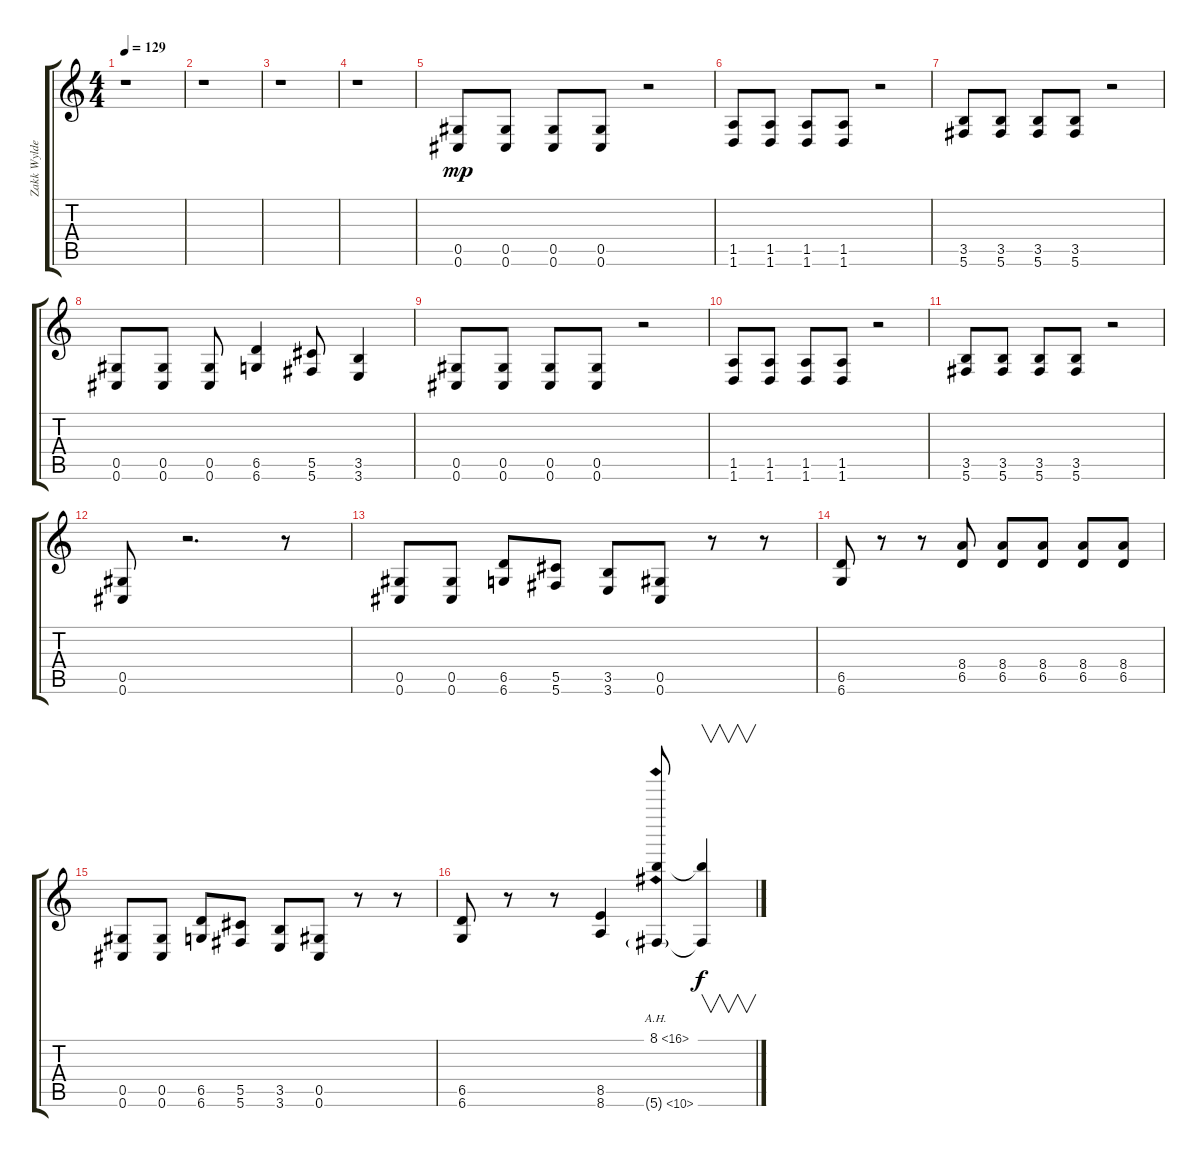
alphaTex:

\track ("Zakk Wylde" "Zakk Wylde") {instrument distortionguitar}
\staff {score tabs}
\tuning (Eb4 Bb3 Gb3 Db3 Ab2 Db2) {hide}
\ts (4 4)
\tempo 129
\clef g2
\ks c
r.1{dy mp} |
r.1 |
r.1 |
r.1 |
(0.5 0.6).8 (0.5 0.6).8 (0.5 0.6).8 (0.5 0.6).8 r.2 |
(1.5 1.6).8 (1.5 1.6).8 (1.5 1.6).8 (1.5 1.6).8 r.2 |
(3.5 5.6).8 (3.5 5.6).8 (3.5 5.6).8 (3.5 5.6).8 r.2 |
(0.5 0.6).8 (0.5 0.6).8 (0.5 0.6).8 (6.5 6.6).4 (5.5 5.6).8 (3.5 3.6).4 |
(0.5 0.6).8 (0.5 0.6).8 (0.5 0.6).8 (0.5 0.6).8 r.2 |
(1.5 1.6).8 (1.5 1.6).8 (1.5 1.6).8 (1.5 1.6).8 r.2 |
(3.5 5.6).8 (3.5 5.6).8 (3.5 5.6).8 (3.5 5.6).8 r.2 |
(0.5 0.6).8 r.2{d} r.8 |
(0.5 0.6).8 (0.5 0.6).8 (6.5 6.6).8 (5.5 5.6).8 (3.5 3.6).8 (0.5 0.6).8 r.8 r.8 |
(6.5 6.6).8 r.8 r.8 (8.4 6.5).8 (8.4 6.5).8 (8.4 6.5).8 (8.4 6.5).8 (8.4 6.5).8 |
(0.5 0.6).8 (0.5 0.6).8 (6.5 6.6).8 (5.5 5.6).8 (3.5 3.6).8 (0.5 0.6).8 r.8 r.8 |
(6.5 6.6).8 r.8 r.8 (8.5 8.6).4 (8.1{ah 8} 5.6{ah 5 g}).8 (8.1{t} 5.6{t}).4{v dy f}
